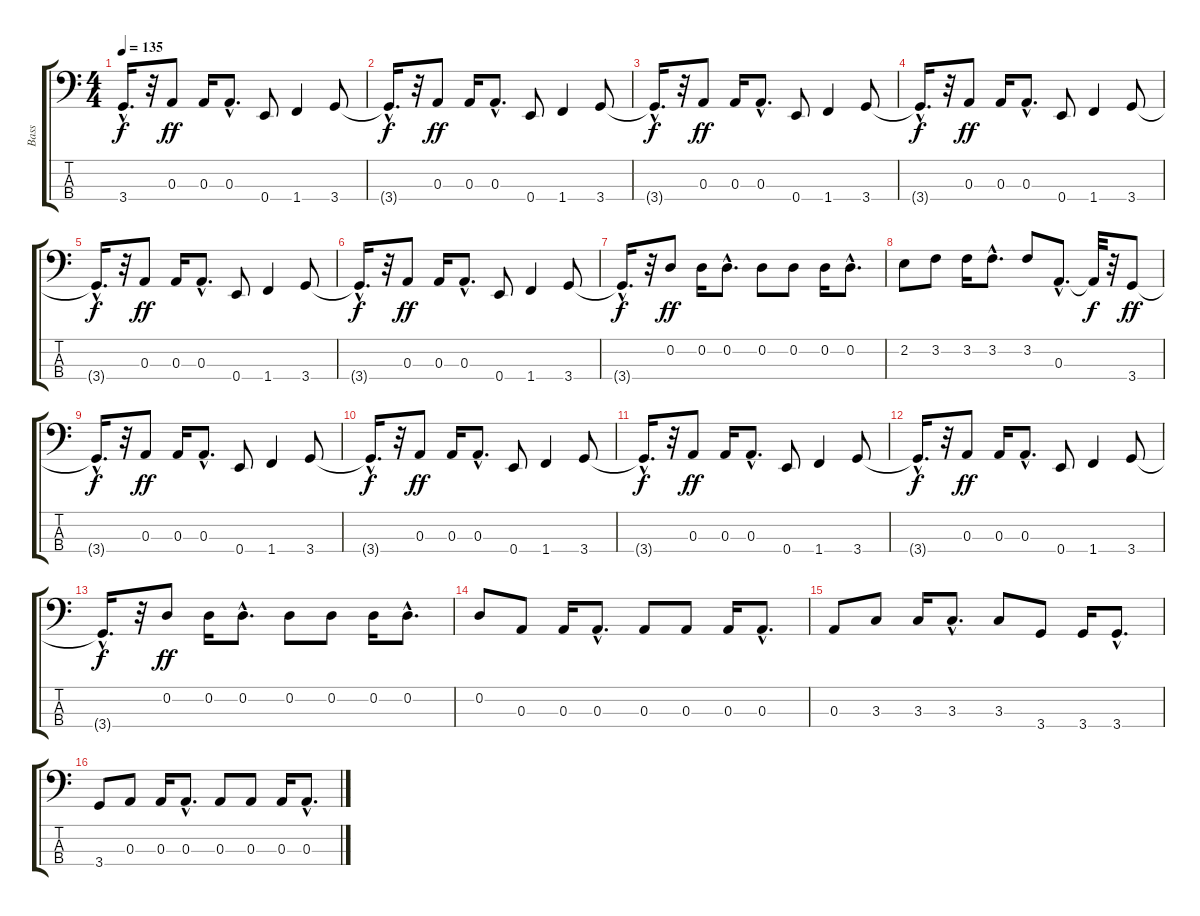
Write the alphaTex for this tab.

\track ("Bass" "Bass") {instrument electricbasspick}
\staff {score tabs}
\tuning (G2 D2 A1 E1) {hide}
\ts (4 4)
\tempo 135
\clef f4
\ks c
3.4{hac t}.16{d dy f} r.32 0.3.8{dy ff} 0.3.16 0.3{hac}.8{d} 0.4.8 1.4.4 3.4.8 |
3.4{hac t}.16{d dy f} r.32 0.3.8{dy ff} 0.3.16 0.3{hac}.8{d} 0.4.8 1.4.4 3.4.8 |
3.4{hac t}.16{d dy f} r.32 0.3.8{dy ff} 0.3.16 0.3{hac}.8{d} 0.4.8 1.4.4 3.4.8 |
3.4{hac t}.16{d dy f} r.32 0.3.8{dy ff} 0.3.16 0.3{hac}.8{d} 0.4.8 1.4.4 3.4.8 |
3.4{hac t}.16{d dy f} r.32 0.3.8{dy ff} 0.3.16 0.3{hac}.8{d} 0.4.8 1.4.4 3.4.8 |
3.4{hac t}.16{d dy f} r.32 0.3.8{dy ff} 0.3.16 0.3{hac}.8{d} 0.4.8 1.4.4 3.4.8 |
3.4{hac t}.16{d dy f} r.32 0.2.8{dy ff} 0.2.16 0.2{hac}.8{d} 0.2.8 0.2.8 0.2.16 0.2{hac}.8{d} |
2.2.8 3.2.8 3.2.16 3.2{hac}.8{d} 3.2.8 0.3{hac}.8{d} 0.3{t}.32{dy f} r.32 3.4.8{dy ff} |
3.4{hac t}.16{d dy f} r.32 0.3.8{dy ff} 0.3.16 0.3{hac}.8{d} 0.4.8 1.4.4 3.4.8 |
3.4{hac t}.16{d dy f} r.32 0.3.8{dy ff} 0.3.16 0.3{hac}.8{d} 0.4.8 1.4.4 3.4.8 |
3.4{hac t}.16{d dy f} r.32 0.3.8{dy ff} 0.3.16 0.3{hac}.8{d} 0.4.8 1.4.4 3.4.8 |
3.4{hac t}.16{d dy f} r.32 0.3.8{dy ff} 0.3.16 0.3{hac}.8{d} 0.4.8 1.4.4 3.4.8 |
3.4{hac t}.16{d dy f} r.32 0.2.8{dy ff} 0.2.16 0.2{hac}.8{d} 0.2.8 0.2.8 0.2.16 0.2{hac}.8{d} |
0.2.8 0.3.8 0.3.16 0.3{hac}.8{d} 0.3.8 0.3.8 0.3.16 0.3{hac}.8{d} |
0.3.8 3.3.8 3.3.16 3.3{hac}.8{d} 3.3.8 3.4.8 3.4.16 3.4{hac}.8{d} |
3.4.8 0.3.8 0.3.16 0.3{hac}.8{d} 0.3.8 0.3.8 0.3.16 0.3{hac}.8{d}
